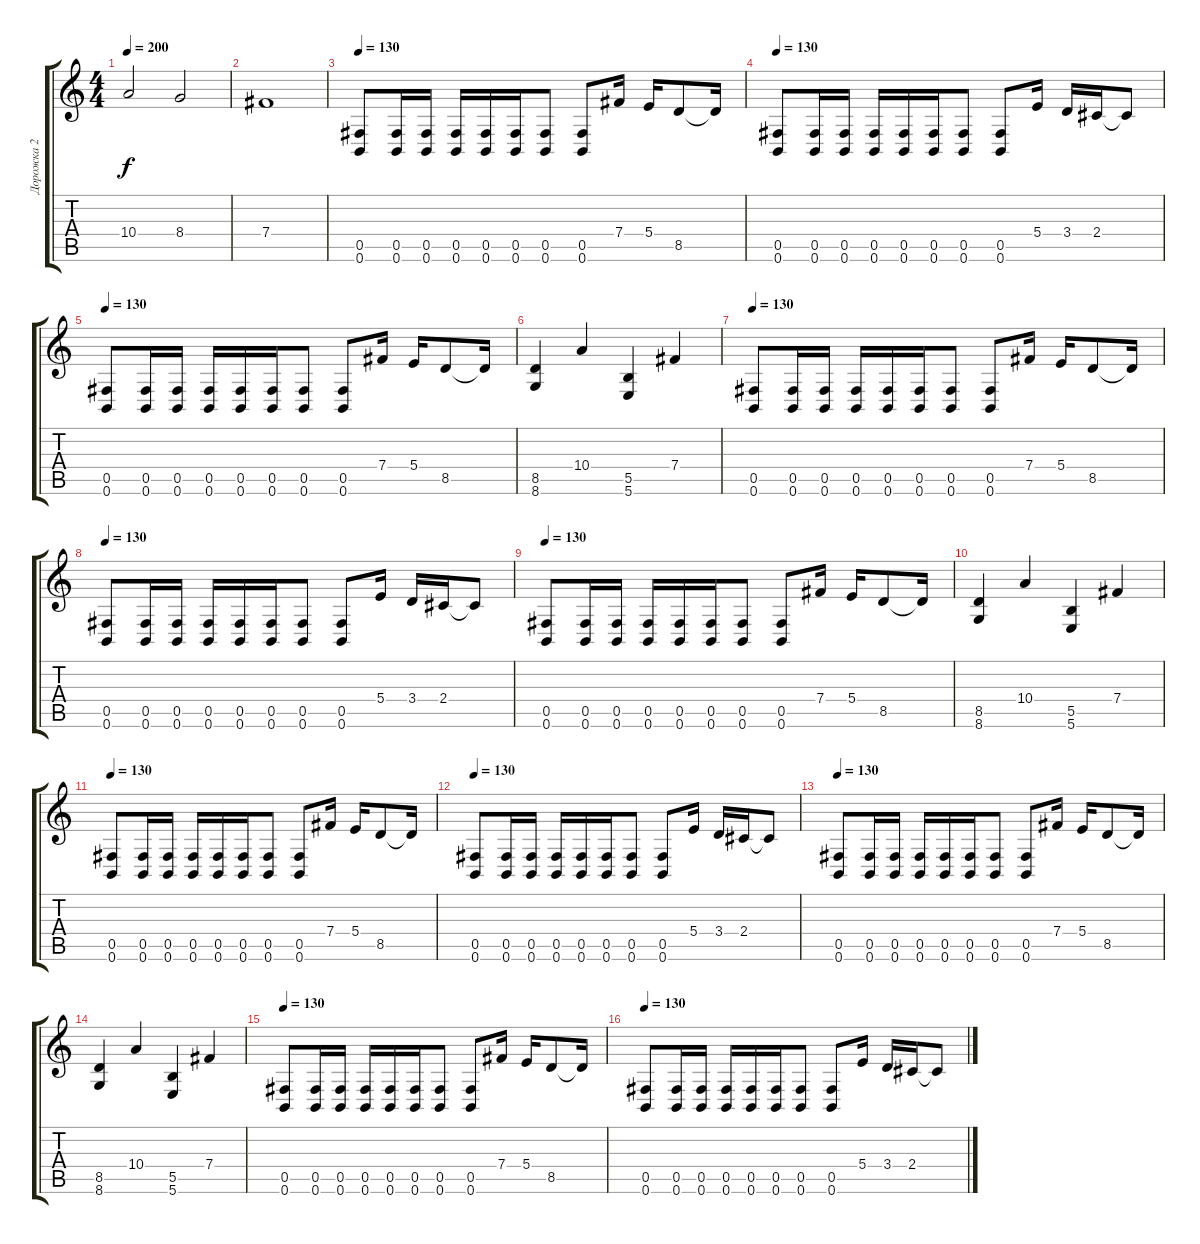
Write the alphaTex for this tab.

\track ("Дорожка 2" "Дорожка 2") {instrument distortionguitar}
\staff {score tabs}
\tuning (Db4 Ab3 E3 B2 Gb2 B1) {hide}
\ts (4 4)
\tempo 200
\clef g2
\ks c
10.4.2{dy f} 8.4.2 |
7.4.1 |
\tempo 130
(0.5 0.6).8 (0.5 0.6).16 (0.5 0.6).16 (0.5 0.6).16 (0.5 0.6).16 (0.5 0.6).16 (0.5 0.6).8 (0.5 0.6).8 7.4.16 5.4.16 8.5.8 8.5{t}.16 |
\tempo 130
(0.5 0.6).8 (0.5 0.6).16 (0.5 0.6).16 (0.5 0.6).16 (0.5 0.6).16 (0.5 0.6).16 (0.5 0.6).8 (0.5 0.6).8 5.4.16 3.4.16 2.4.16 2.4{t}.8 |
\tempo 130
(0.5 0.6).8 (0.5 0.6).16 (0.5 0.6).16 (0.5 0.6).16 (0.5 0.6).16 (0.5 0.6).16 (0.5 0.6).8 (0.5 0.6).8 7.4.16 5.4.16 8.5.8 8.5{t}.16 |
(8.5 8.6).4 10.4.4 (5.5 5.6).4 7.4.4 |
\tempo 130
(0.5 0.6).8 (0.5 0.6).16 (0.5 0.6).16 (0.5 0.6).16 (0.5 0.6).16 (0.5 0.6).16 (0.5 0.6).8 (0.5 0.6).8 7.4.16 5.4.16 8.5.8 8.5{t}.16 |
\tempo 130
(0.5 0.6).8 (0.5 0.6).16 (0.5 0.6).16 (0.5 0.6).16 (0.5 0.6).16 (0.5 0.6).16 (0.5 0.6).8 (0.5 0.6).8 5.4.16 3.4.16 2.4.16 2.4{t}.8 |
\tempo 130
(0.5 0.6).8 (0.5 0.6).16 (0.5 0.6).16 (0.5 0.6).16 (0.5 0.6).16 (0.5 0.6).16 (0.5 0.6).8 (0.5 0.6).8 7.4.16 5.4.16 8.5.8 8.5{t}.16 |
(8.5 8.6).4 10.4.4 (5.5 5.6).4 7.4.4 |
\tempo 130
(0.5 0.6).8 (0.5 0.6).16 (0.5 0.6).16 (0.5 0.6).16 (0.5 0.6).16 (0.5 0.6).16 (0.5 0.6).8 (0.5 0.6).8 7.4.16 5.4.16 8.5.8 8.5{t}.16 |
\tempo 130
(0.5 0.6).8 (0.5 0.6).16 (0.5 0.6).16 (0.5 0.6).16 (0.5 0.6).16 (0.5 0.6).16 (0.5 0.6).8 (0.5 0.6).8 5.4.16 3.4.16 2.4.16 2.4{t}.8 |
\tempo 130
(0.5 0.6).8 (0.5 0.6).16 (0.5 0.6).16 (0.5 0.6).16 (0.5 0.6).16 (0.5 0.6).16 (0.5 0.6).8 (0.5 0.6).8 7.4.16 5.4.16 8.5.8 8.5{t}.16 |
(8.5 8.6).4 10.4.4 (5.5 5.6).4 7.4.4 |
\tempo 130
(0.5 0.6).8 (0.5 0.6).16 (0.5 0.6).16 (0.5 0.6).16 (0.5 0.6).16 (0.5 0.6).16 (0.5 0.6).8 (0.5 0.6).8 7.4.16 5.4.16 8.5.8 8.5{t}.16 |
\tempo 130
(0.5 0.6).8 (0.5 0.6).16 (0.5 0.6).16 (0.5 0.6).16 (0.5 0.6).16 (0.5 0.6).16 (0.5 0.6).8 (0.5 0.6).8 5.4.16 3.4.16 2.4.16 2.4{t}.8
